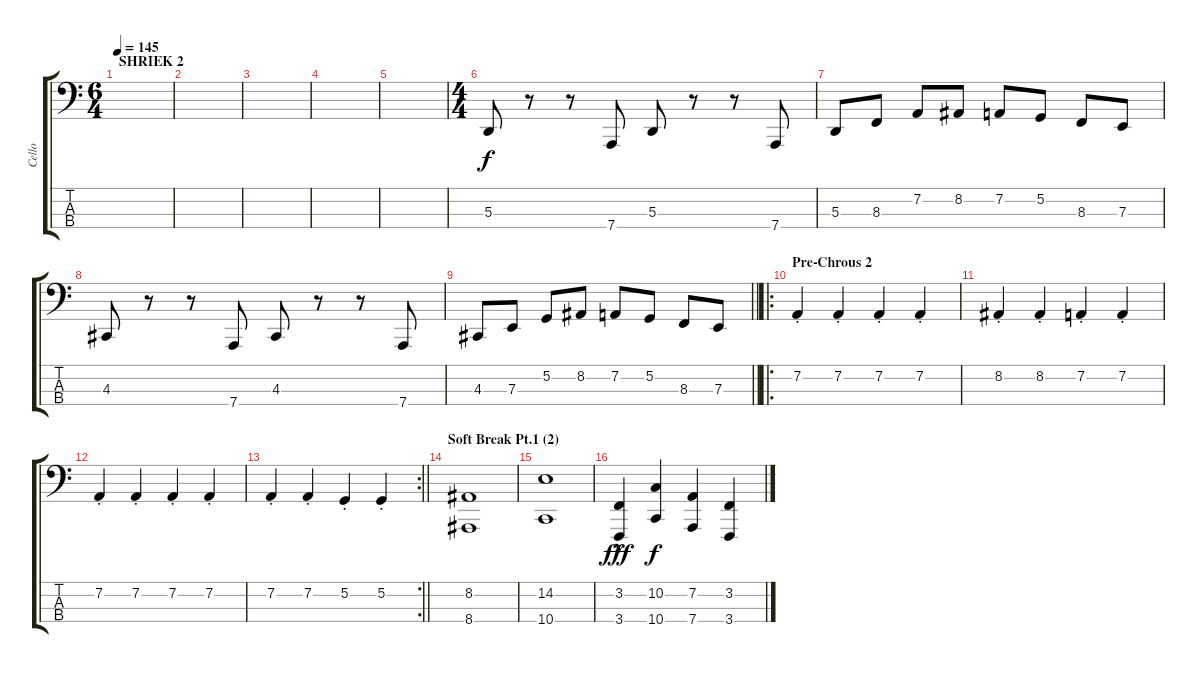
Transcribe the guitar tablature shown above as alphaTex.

\track ("Cello" "Cello") {instrument cello}
\staff {score tabs}
\tuning (G2 D2 A1 D1) {hide}
\ts (6 4)
\section ("" "SHRIEK 2")
\tempo 145
\clef f4
\ks c
|
|
|
|
|
\ts (4 4)
5.3.8 r.8 r.8 7.4.8 5.3.8 r.8 r.8 7.4.8 |
5.3.8 8.3.8 7.2.8 8.2.8 7.2.8 5.2.8 8.3.8 7.3.8 |
4.3.8 r.8 r.8 7.4.8 4.3.8 r.8 r.8 7.4.8 |
\barLineRight lightlight
4.3.8 7.3.8 5.2.8 8.2.8 7.2.8 5.2.8 8.3.8 7.3.8 |
\ro
\section ("" "Pre-Chrous 2")
7.2{st}.4{volume 10} 7.2{st}.4 7.2{st}.4 7.2{st}.4 |
8.2{st}.4 8.2{st}.4 7.2{st}.4 7.2{st}.4 |
7.2{st}.4 7.2{st}.4 7.2{st}.4 7.2{st}.4 |
\rc 2
\barLineRight lightlight
7.2{st}.4 7.2{st}.4 5.2{st}.4 5.2{st}.4 |
\section ("" "Soft Break Pt.1 (2)")
(8.2 8.4).1{volume 12} |
(14.2 10.4).1 |
(3.2 3.4{hac}).4{dy fff} (10.2 10.4).4{dy f} (7.2 7.4).4 (3.2 3.4).4
